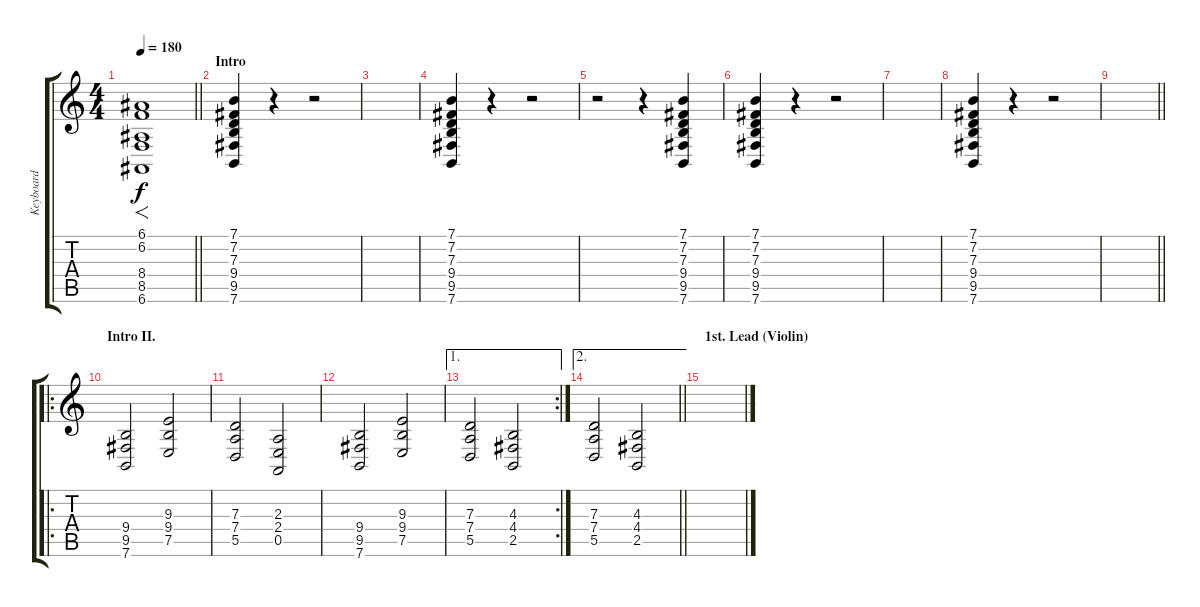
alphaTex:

\track ("Keyboard" "Keyboard") {instrument choiraahs}
\staff {score tabs}
\tuning (E4 B3 G3 D3 A2 E2) {hide}
\ts (4 4)
\tempo 180
\clef g2
\barLineRight lightlight
\ks c
(6.1 6.2 8.4 8.5 6.6).1{f dy f instrument choiraahs} |
\section ("" "Intro")
(7.1 7.2 7.3 9.4 9.5 7.6).4 r.4 r.2 |
|
(7.1 7.2 7.3 9.4 9.5 7.6).4 r.4 r.2 |
r.2 r.4 (7.1 7.2 7.3 9.4 9.5 7.6).4 |
(7.1 7.2 7.3 9.4 9.5 7.6).4 r.4 r.2 |
|
(7.1 7.2 7.3 9.4 9.5 7.6).4 r.4 r.2 |
\barLineRight lightlight
|
\ro
\section ("" "Intro II.")
(9.4 9.5 7.6).2 (9.3 9.4 7.5).2 |
(7.3 7.4 5.5).2 (2.3 2.4 0.5).2 |
(9.4 9.5 7.6).2 (9.3 9.4 7.5).2 |
\ae 1
\rc 2
(7.3 7.4 5.5).2 (4.3 4.4 2.5).2 |
\ae 2
\barLineRight lightlight
(7.3 7.4 5.5).2 (4.3 4.4 2.5).2 |
\section ("" "1st. Lead (Violin)")
